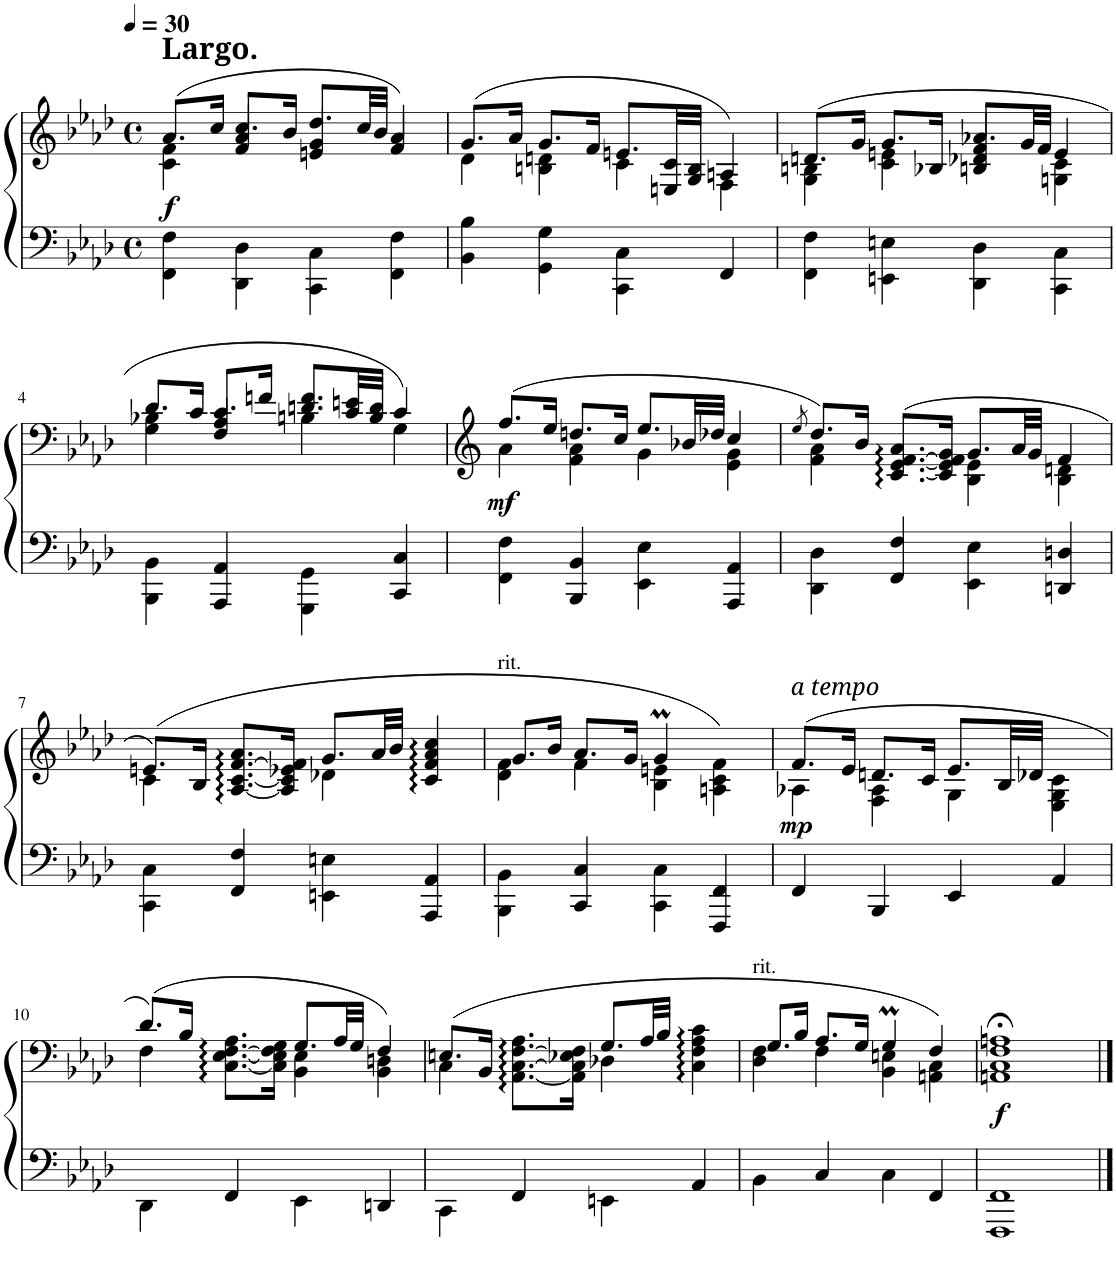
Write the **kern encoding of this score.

**kern	**kern	**dynam
*part1	*part1	*part1
*staff2	*staff1	*staff1/2
*I"Piano	*	*
*I'Pno.	*	*
*clefF4	*clefG2	*
*k[b-e-a-d-]	*k[b-e-a-d-]	*
*f:	*f:	*
*M4/4	*M4/4	*
*met(c)	*met(c)	*
*MM30	*MM30	*
=1	=1	=1
*	*^	*
!	!LO:TX:a:B:t=Largo.	!	!
!	!	!	!LO:DY:b
4FF\ 4F\	(8.a-/L	4c\ 4f\	f
.	16cc/Jk	.	.
4DD-\ 4D-\	8.cc/L	4f/ 4a-/	.
.	16b-/Jk	.	.
4CC\ 4C\	8.dd-/L	4en/ 4g/	.
.	32cc/LL	.	.
.	32b-/JJJ	.	.
4FF\ 4F\	4a-/)	4f/	.
=2	=2	=2	=2
4BB-\ 4B-\	(8.g/L	4d-\	.
.	16a-/Jk	.	.
4GG\ 4G\	8.g/L	4Bn\ 4dn\	.
.	16f/Jk	.	.
4CC\ 4C\	8.en/L	4c\	.
.	32En/ 32c/LL	.	.
.	32G/ 32B/JJJ	.	.
4FF/	4An/)	4F\	.
=3	=3	=3	=3
4FF\ 4F\	(8.dn/L	4G\ 4Bn\	.
.	16g/Jk	.	.
4EEn\ 4En\	8.g/L	4c\ 4en\	.
.	16B-X/Jk	.	.
4DD-\ 4D-\	8.a-X/L	4Bn/ 4d-X/ 4f/	.
.	32g/LL	.	.
.	32f/JJJ	.	.
4CC\ 4C\	4e/	4Gn\ 4c\	.
!!LO:LB:g=z	!!
=4	=4	=4	=4
4BBB-\ 4BB-\	8.d-/L	4G\ 4B-X\	.
.	16c/Jk	.	.
4AAA-/ 4AA-/	8.c/L	4F/ 4A-/	.
.	16fn/Jk	.	.
4GGG\ 4GG\	8.dn/ 8.f/L	4Bn\	.
.	32c/ 32en/LL	.	.
.	32B/ 32d/JJJ	.	.
4CC/ 4C/	4c/)	4G\	.
=5	=5	=5	=5
!	!	!	!LO:DY:b
4FF\ 4F\	(8.ff/L	4a-\	mf
.	16ee-/Jk	.	.
4BBB-/ 4BB-/	8.ddn/L	4f\ 4a-\	.
.	16cc/Jk	.	.
4EE-\ 4E-\	8.ee-/L	4g\	.
.	32b-X/LL	.	.
.	32dd-X/JJJ	.	.
4AAA-/ 4AA-/	4cc/	4e-\ 4g\	.
=6	=6	=6	=6
.	8qee-/	.	.
4DD-\ 4D-\	8.dd-/L)	4f\ 4a-\	.
.	16b-/Jk	.	.
4FF/ 4F/	([<8.c/:: [<8.e-/:: [>8.f/:: 8.a-/::L	4ryy	.
.	16c/] 16e-/] 16f/] 16g/Jk	.	.
4EE-\ 4E-\	8.g/L	4B-\ 4e-\	.
.	32a-/LL	.	.
.	32g/JJJ	.	.
4DDn/ 4Dn/	4f/	4B-\ 4dn\	.
!!LO:LB:g=z	!!
=7	=7	=7	=7
4CC\ 4C\	(8.en/L)	4c\	.
.	16B-/Jk	.	.
4FF/ 4F/	[<8.A-/:: [<8.c/:: [8.f/:: 8.a-/::L	4ryy	.
.	16A-/] 16c/] 16e-X/ 16f/]Jk	.	.
4EEn\ 4En\	8.g/L	4d-X\	.
.	32a-/LL	.	.
.	32b-/JJJ	.	.
4AAA-/ 4AA-/	4c/:: 4f/:: 4a-/:: 4cc/::	4ryy	.
=8	=8	=8	=8
!	!LO:TX:a:t=rit.	!	!
4BBB-\ 4BB-\	8.g/L	4d-\ 4f\	.
.	16b-/Jk	.	.
4CC/ 4C/	8.a-/L	4f\	.
.	16g/Jk	.	.
4CC\ 4C\	4gm/	4B-\ 4en\	.
4FFF/ 4FF/	4f\)	4An\ 4c\	.
=9	=9	=9	=9
!	!LO:TX:a:i:t=a tempo	!	!
!	!	!	!LO:DY:b
4FF/	(8.f/L	4A-X\	mp
.	16e-/Jk	.	.
4BBB-/	8.dn/L	4F\ 4A-\	.
.	16c/Jk	.	.
4EE-/	8.e-/L	4G\	.
.	32B-/LL	.	.
.	32d-X/JJJ	.	.
4AA-/	4c\	4E-\ 4G\	.
!!LO:LB:g=z	!!
=10	=10	=10	=10
4DD-\	(8.d-/L)	4F\	.
.	16B-/Jk	.	.
4FF/	[8.C\:: [<8.E-\:: [>8.F\:: 8.A-\::L	4ryy	.
.	16C\] 16E-\] 16F\] 16G\Jk	.	.
4EE-\	8.G/L	4BB-\ 4E-\	.
.	32A-/LL	.	.
.	32G/JJJ	.	.
4DDn/	4F/)	4BB-\ 4Dn\	.
=11	=11	=11	=11
4CC\	(8.En/L	4C\	.
.	16BB-/Jk	.	.
4FF/	[8.AA-\:: [8.C\:: [>8.F\:: 8.A-\::L	4ryy	.
.	16AA-\] 16C\] 16E-X\ 16F\]Jk	.	.
4EEn\	8.G/L	4D-X\	.
.	32A-/LL	.	.
.	32B-/JJJ	.	.
4AA-/	4C\:: 4F\:: 4A-\:: 4c\::	4ryy	.
=12	=12	=12	=12
!	!LO:TX:a:t=rit.	!	!
4BB-\	8.G/L	4D-\ 4F\	.
.	16B-/Jk	.	.
4C/	8.A-/L	4F\	.
.	16G/Jk	.	.
4C\	4Gm/	4BB-\ 4En\	.
4FF/	4F/)	4AAn\ 4C\	.
=13	=13	=13	=13
!	!	!	!LO:DY:b
*	*v	*v	*
1FFF 1FF	1AAn;< 1C;< 1F;< 1An;<	f
==	==	==
*-	*-	*-
